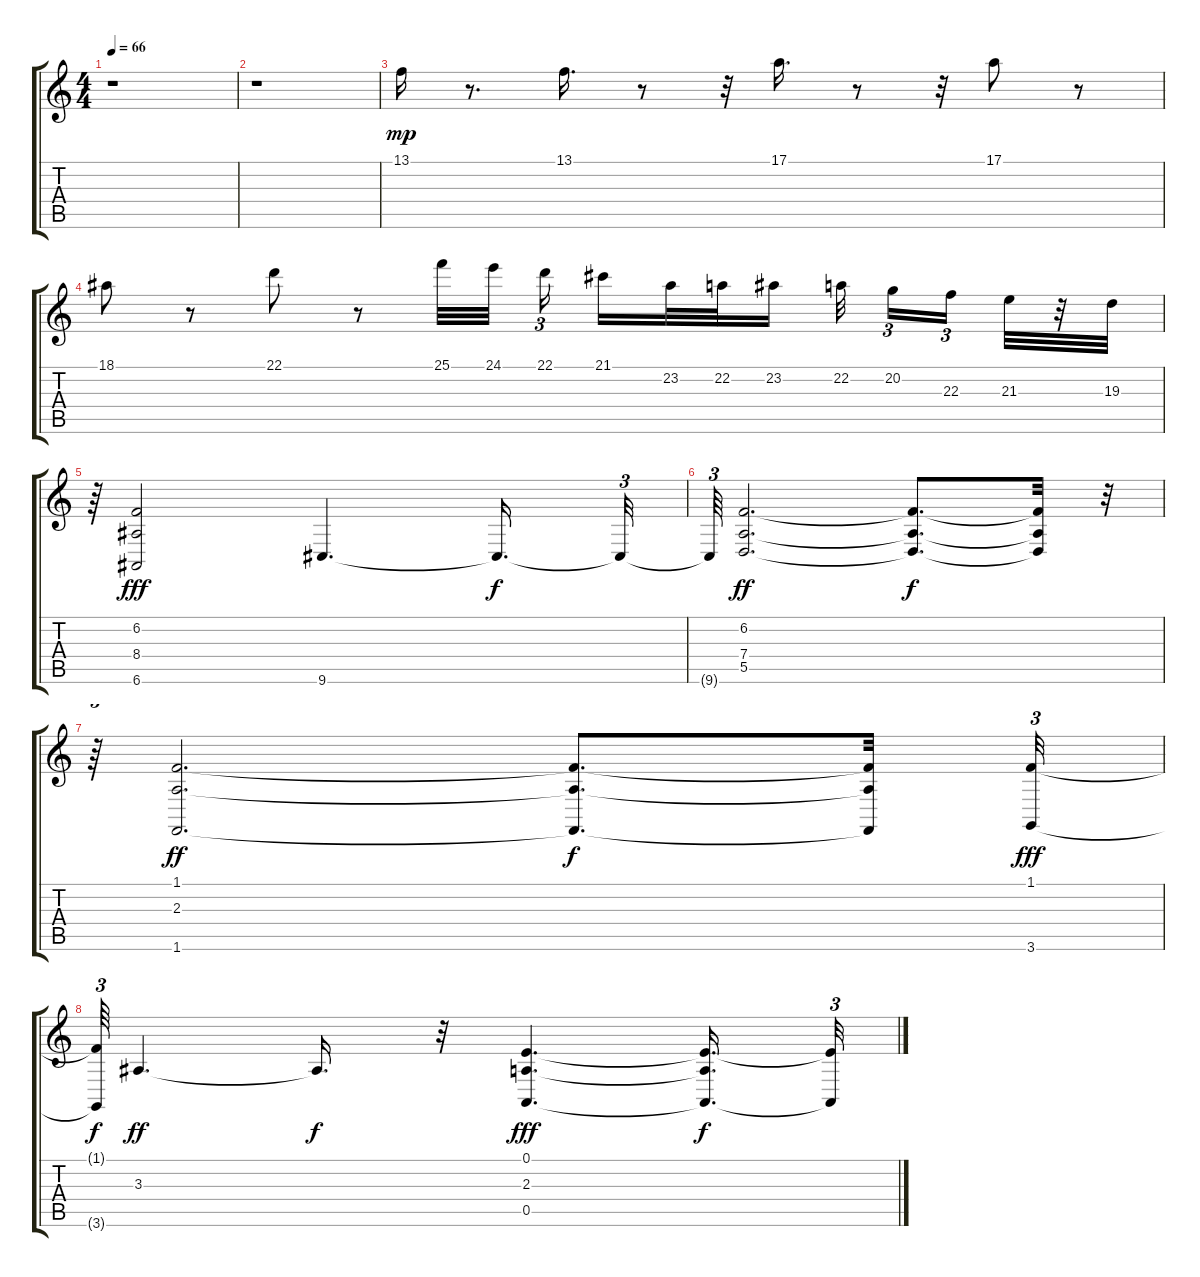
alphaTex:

\track "" {instrument tremolostrings}
\staff {score tabs}
\tuning (E4 B3 G3 D3 A2 E2) {hide}
\ts (4 4)
\tempo 66
\clef g2
\ks c
r.1{dy fff} |
r.1 |
13.1.16{dy mp} r.8{d} 13.1.16{d} r.8 r.32 17.1.16{d} r.8 r.32 17.1.8 r.8 |
18.1.8 r.8 22.1.8 r.8 25.1.32 24.1.32{beam splitsecondary} 22.1.16{tu (3 2) beam splitsecondary} 21.1.16 23.2.32 22.2.32 23.2.16 22.2.32{beam splitsecondary} 20.2.16{tu (3 2)} 22.3.16{tu (3 2) beam splitsecondary} 21.3.32 r.32 19.3.32 |
r.64{tu (3 2)} (6.2 8.4 6.6).2{dy fff} 9.6.4{d} 9.6{t}.16{d dy f} 9.6{t}.32{tu (3 2)} |
9.6{t}.64{tu (3 2)} (6.2 7.4 5.5).2{d dy ff} (6.2{t} 7.4{t} 5.5{t}).8{d dy f} (6.2{t} 7.4{t} 5.5{t}).32 r.32{tu (3 2)} |
r.64{tu (3 2)} (1.1 2.3 1.6).2{d dy ff} (1.1{t} 2.3{t} 1.6{t}).8{d dy f} (1.1{t} 2.3{t} 1.6{t}).32 (1.1 3.6).32{tu (3 2) dy fff} |
(1.1{t} 3.6{t}).64{tu (3 2) dy f} 3.3.4{d dy ff} 3.3{t}.16{d dy f} r.32 (0.1 2.3 0.5).4{d dy fff} (0.1{t} 2.3{t} 0.5{t}).16{d dy f} (0.1{t} 0.5{t}).32{tu (3 2)}
